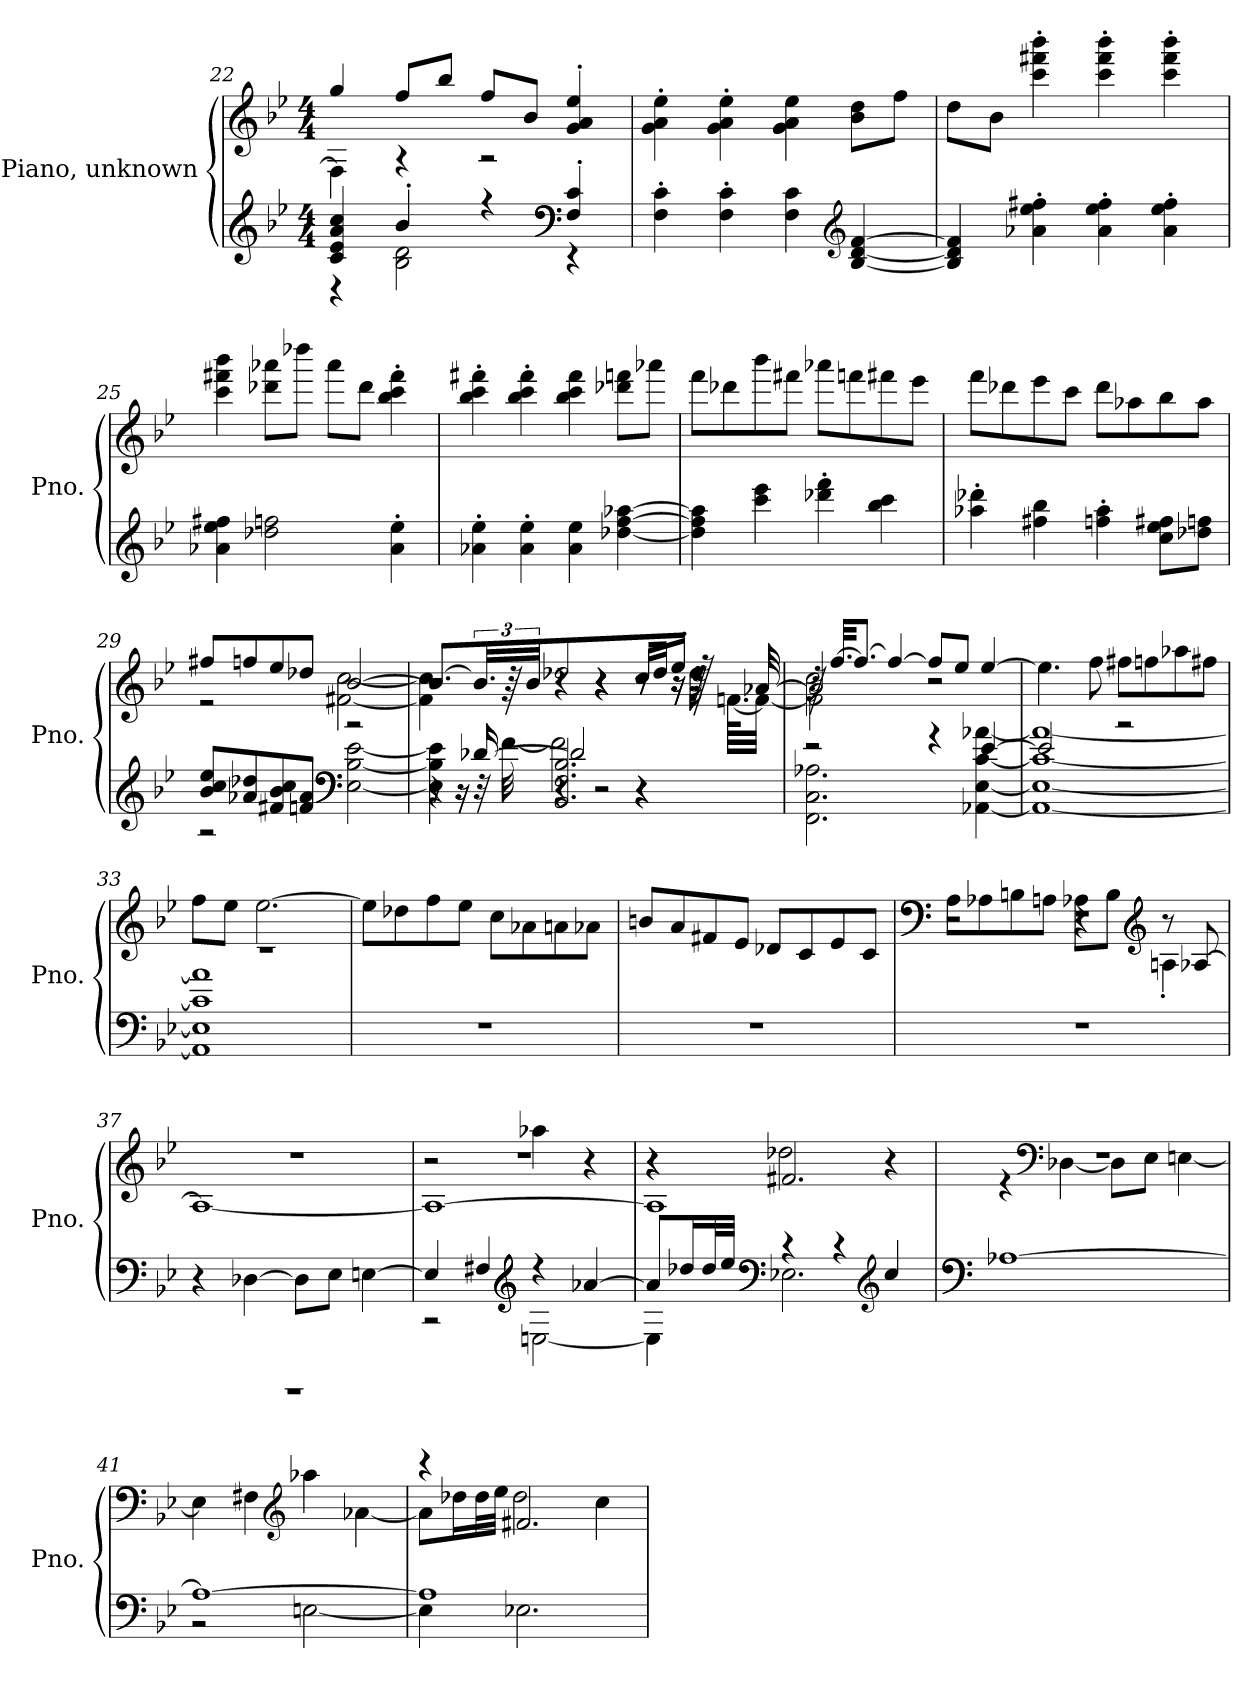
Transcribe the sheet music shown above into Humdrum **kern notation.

**kern	**kern
*part1	*part1
*staff2	*staff1
*I"Piano, unknown	*
*I'Pno.	*
*clefG2	*clefG2
*k[b-e-]	*k[b-e-]
*M4/4	*M4/4
=22	=22
*^	*^
4c/ 4e-/ 4a/ 4cc/	4r	4gg/	4F\]
4b-'/	2B-\ 2d\	8ff/L	4r
.	.	8bb-/J	.
4r	.	8ff/L	2r
.	.	8b-/J	.
*clefF4	*	*	*
4F/' 4c/'	4r	4g/' 4a/' 4ee-/'	.
*v	*v	*	*
*	*v	*v
=23	=23
4F\' 4c\'	4g\' 4a\' 4ee-\'
4F\' 4c\'	4g\' 4a\' 4ee-\'
4F\ 4c\	4g\ 4a\ 4ee-\
*clefG2	*
[4B-/ [4d/ [4f/	8b-\ 8dd\L
.	8ff\J
=24	=24
4B-/] 4d/] 4f/]	8dd\L
.	8b-\J
4a-X\' 4ee-\' 4ff#X\'	4ccc\' 4fff#X\' 4bbb-\'
4a-\' 4ee-\' 4ff#\'	4ccc\' 4fff#\' 4bbb-\'
4a-\' 4ee-\' 4ff#\'	4ccc\' 4fff#\' 4bbb-\'
!!LO:LB:g=z
=25	=25
4a-X\ 4ee-\ 4ff#X\	4ccc\ 4fff#X\ 4bbb-\
2dd-X\ 2ffn\	8ddd-X\ 8aaa-X\L
.	8dddd-X\J
.	8aaa-\L
.	8ddd-\J
4a-\' 4ee-\'	4bb-\' 4ccc\' 4fff#\'
=26	=26
4a-X\' 4ee-\'	4bb-\' 4ccc\' 4fff#X\'
4a-\' 4ee-\'	4bb-\' 4ccc\' 4fff#\'
4a-\ 4ee-\	4bb-\ 4ccc\ 4fff#\
[4dd-X\ [4ff\ [4aa-X\	8ddd-X\ 8fffn\L
.	8aaa-X\J
=27	=27
4dd-\] 4ff\] 4aa-\]	8fff\L
.	8ddd-X\
4ccc\ 4eee-\	8bbb-\
.	8fff#X\J
4ddd-X\' 4fff\'	8aaa-X\L
.	8fffn\
4bb-\ 4ccc\	8fff#X\
.	8eee-\J
!!LO:PB:g=z
=28	=28
4aa-X\' 4ddd-X\'	8fff\L
.	8ddd-X\
4ff#X\ 4bb-\	8eee-\
.	8ccc\J
4ffn\' 4aa-\'	8ddd-\L
.	8aa-X\
8cc\ 8ee-\ 8ff#X\L	8bb-\
8dd-X\ 8ffn\J	8aa-\J
=29	=29
*^	*^
8b-/ 8cc/ 8ee-/L	2r	8ff#X/L	2r
8a-X/ 8dd-X/	.	8ffn/	.
8f#X/ 8b-/ 8cc/	.	8ee-/	.
8fn/ 8a-/J	.	8dd-X/J	.
*clefF4	*	*	*
2r	[2E-\ [2B-\ [2e-\	[2b-/	[2f#X\ [2cc\
!!LO:LB:g=z
=30	=30	=30	=30
*^	*^	*^	*^
4r	8r	8r	4E-\] 4B-\] 4e-\]	8.b-/L_	4f#\] 4cc\]	2r	2r
.	16r	16r	.	.	.	.	.
.	32r	[16d-X/	.	48.b-/Jkk]	.	.	.
.	[32f\	.	.	96r	.	.	.
.	.	.	.	48b-/	.	.	.
2.BB-/ 2.F/ 2.B-/	2f\]	2d-/]	4r	2dd-X/	4r	.	.
.	.	.	2r	.	4r	4r	4r
.	4r	4r	.	16cc/LL	8r	8r	8r
.	.	.	.	16dd-/J	.	.	.
.	.	.	.	8ee-'/J	16r	16r	16r
.	.	.	.	.	16dd-\	32r	128r
.	.	.	.	.	.	.	[64.fn\KLLL
.	.	.	.	.	.	[32a-X/	32f\JJJ_
*	*v	*v	*v	*	*	*	*
=31	=31	=31	=31	=31	=31
2r	2.FF\ 2.C\ 2.A-X\	64r	2cc\	2a-/]	2f\]
.	.	[32.ff/KKL	.	.	.
.	.	8.ff/J_	.	.	.
.	.	4ff/_	.	.	.
4r	.	8ff/L]	2r	2r	2r
.	.	8ee-/J	.	.	.
[4e-/	[4AA-X\ [4E-\ [4c\ [4a-X\	[4ee-/	.	.	.
*	*	*v	*v	*v	*v
=32	=32	=32
2e-/]	1AA-_ 1E-_ 1c_ 1a-_	4.ee-\]
.	.	8ff\
2r	.	8ff#X\L
.	.	8ffn\
.	.	8aa-X\
.	.	8ff#X\J
!!LO:LB:g=z
=33	=33	=33
1r	1AA-] 1E-] 1c] 1a-]	8ff\L
.	.	8ee-\J
.	.	[2.ee-\
*v	*v	*
=34	=34
1r	8ee-\L]
.	8dd-X\
.	8ff\
.	8ee-\J
.	8cc\L
.	8a-X\
.	8an\
.	8a-X\J
=35	=35
1r	8bn/L
.	8a/
.	8f#X/
.	8e-/J
.	8d-X/L
.	8c/
.	8e-/
.	8c/J
=36	=36
*	*clefF4
*	*^
*	*	*^
1r	1r	8A\L	2r
.	.	8A-X\	.
.	.	8Bn\	.
.	.	8An\J	.
.	.	8A-X\L	4r
.	.	8B\J	.
*	*clefG2	*	*
.	.	4An'\	8r
.	.	.	[8A-X/
*	*	*v	*v
!!LO:LB:g=z
=37	=37	=37
4r	1r	1A-_
[4D-X\	.	.
8D-\L]	.	.
8E-\J	.	.
[4En\	.	.
=38	=38	=38
*^	*	*^
4E/]	2r	1r	2r	1A-_
4F#X/	.	.	.	.
*clefG2	*	*	*	*
4r	[2En\	.	4aa-X\	.
[4a-X/	.	.	4r	.
=39	=39	=39	=39	=39
8a-/L]	4E\]	4r	4r	1A-]
16dd-X/L	.	.	.	.
32dd-/L	.	.	.	.
32ee-/JJJ	.	.	.	.
*clefF4	*	*	*	*
4r	2.E-X\	2.f#X/	2dd-X\	.
4r	.	.	.	.
*clefG2	*	*	*	*
4cc/	.	.	4r	.
*v	*v	*	*	*
*	*v	*v	*v
=40	=40
*clefF4	*
*	*^
[1A-X	1r	4r
*	*clefF4	*
.	.	[4D-X\
.	.	8D-\L]
.	.	8E-\J
.	.	[4En\
!!LO:LB:g=z	!!
=41	=41	=41
*^	*	*
1A-_	2r	1r	4E\]
.	.	.	4F#X\
*	*	*clefG2	*
.	[2En\	.	4aa-X\
.	.	.	[4a-X\
=42	=42	=42	=42
1A-]	4E\]	4r	8a-\L]
.	.	.	16dd-X\L
.	.	.	32dd-\L
.	.	.	32ee-\JJJ
.	2.E-X\	2.f#X/	2dd-\
.	.	.	4cc\
*v	*v	*	*
*	*v	*v
=	=
*-	*-
